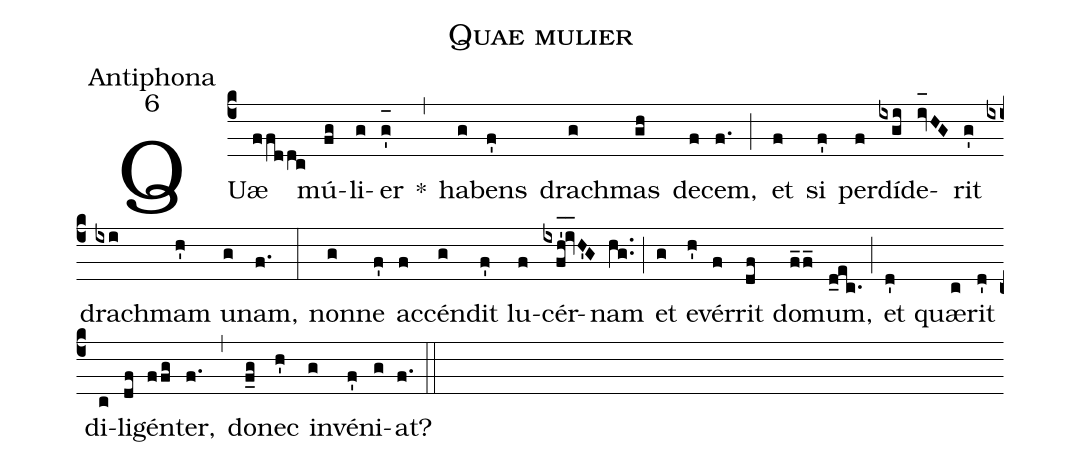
name:Quae mulier;
office-part:Antiphona;
mode:6;
%%
(c4) QUæ(ffddc) mú(fg)li(g)er(g'_[oh:h]) *(,) ha(g)bens(f') dra(g)chmas(gh) de(f)cem,(f.) (;) et(f) si(f') per(f)dí(ixgi)de(iv_[oh:h]HG)rit(g') dra(ixi)chmam(h') u(g)nam,(f.) (:) non(g)ne(f') ac(f)cén(g)dit(f') lu(f)cér(ixfh'_!iv_H'G)nam(hg..) (;) et(g) e(h')vér(f)rit(df) do(f_2/f_)mum,(d_ec.) (;) et(d') quæ(c)rit(d') di(c)li(df)gén(ffg)ter,(f.) (,) do(f_g)nec(h') in(g)vé(f')ni(g)at?(f.) (::)
